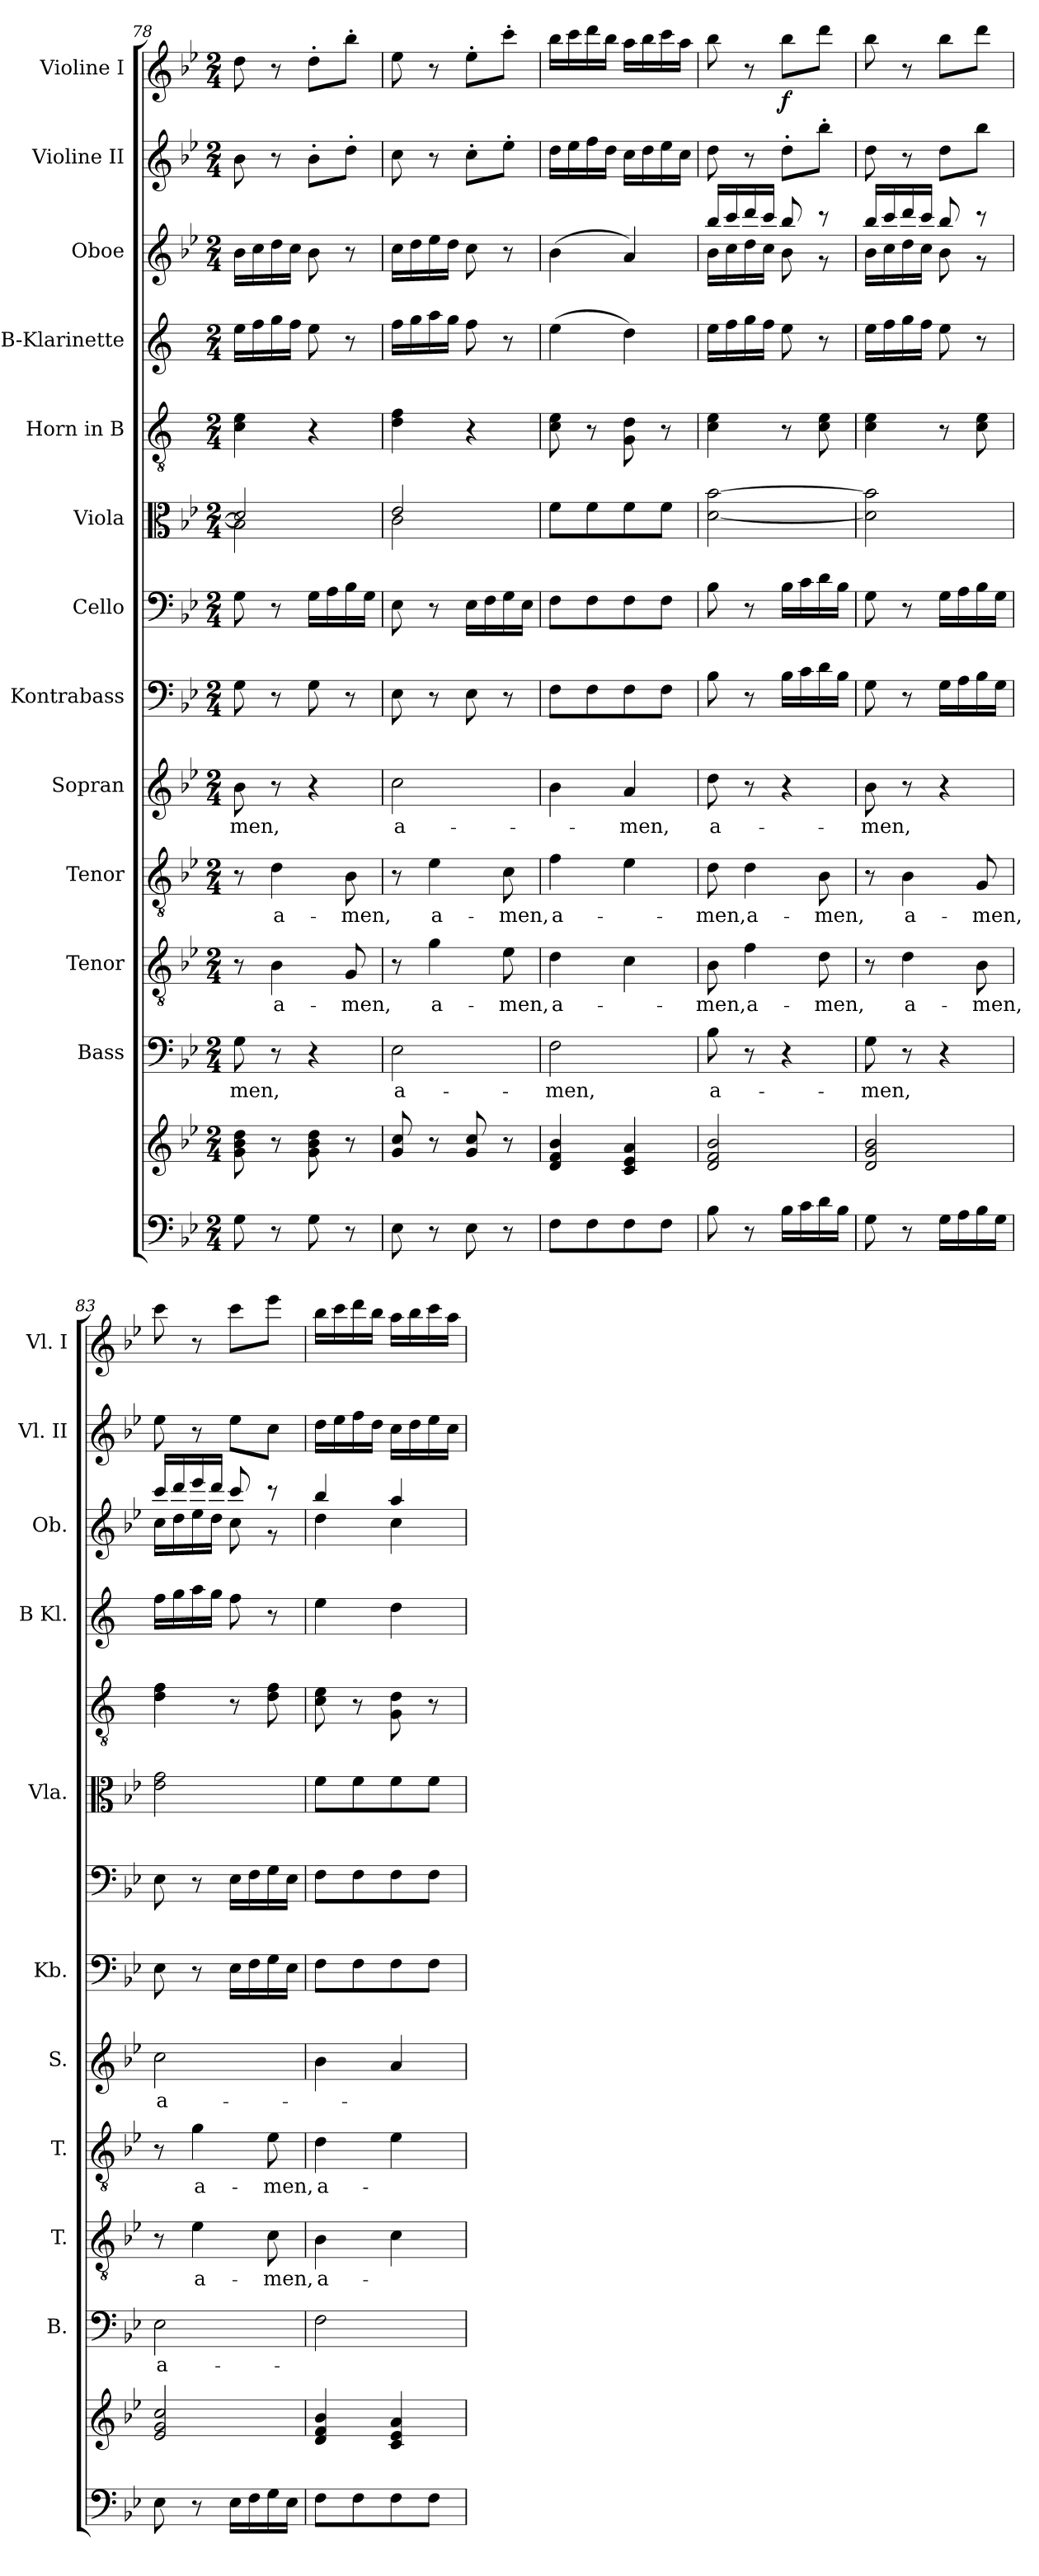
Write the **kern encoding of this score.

**kern	**kern	**kern	**text	**kern	**text	**kern	**text	**kern	**text	**kern	**kern	**kern	**kern	**kern	**kern	**kern	**kern	**dynam
*part13	*part13	*part12	*part12	*part11	*part11	*part10	*part10	*part9	*part9	*part8	*part7	*part6	*part5	*part4	*part3	*part2	*part1	*part1
*staff14	*staff13	*staff12	*staff12	*staff11	*staff11	*staff10	*staff10	*staff9	*staff9	*staff8	*staff7	*staff6	*staff5	*staff4	*staff3	*staff2	*staff1	*staff1
*	*	*I"Bass	*	*I"Tenor	*	*I"Tenor	*	*I"Sopran	*	*I"Kontrabass	*I"Cello	*I"Viola	*I"Horn in B	*I"B-Klarinette	*I"Oboe	*I"Violine II	*I"Violine I	*
*	*	*I'B.	*	*I'T.	*	*I'T.	*	*I'S.	*	*I'Kb.	*	*I'Vla.	*	*I'B Kl.	*I'Ob.	*I'Vl. II	*I'Vl. I	*
*clefF4	*clefG2	*clefF4	*	*clefGv2	*	*clefGv2	*	*clefG2	*	*clefF4	*clefF4	*clefC3	*clefGv2	*clefG2	*clefG2	*clefG2	*clefG2	*
*	*	*	*	*	*	*	*	*	*	*ITrd7c12	*	*	*ITrd1c2	*ITrd1c2	*	*	*	*
*k[b-e-]	*k[b-e-]	*k[b-e-]	*	*k[b-e-]	*	*k[b-e-]	*	*k[b-e-]	*	*k[b-e-]	*k[b-e-]	*k[b-e-]	*k[b-e-]	*k[b-e-]	*k[b-e-]	*k[b-e-]	*k[b-e-]	*
*B-:	*B-:	*B-:	*	*B-:	*	*B-:	*	*B-:	*	*B-:	*B-:	*B-:	*B-:	*B-:	*B-:	*B-:	*B-:	*
*M2/4	*M2/4	*M2/4	*	*M2/4	*	*M2/4	*	*M2/4	*	*M2/4	*M2/4	*M2/4	*M2/4	*M2/4	*M2/4	*M2/4	*M2/4	*
=78	=78	=78	=78	=78	=78	=78	=78	=78	=78	=78	=78	=78	=78	=78	=78	=78	=78	=78
!	!	!	!LO:LY:b	!	!	!	!	!	!LO:LY:b	!	!	!	!	!	!	!	!	!
*	*	*	*	*	*	*	*	*	*	*	*	*^	*	*	*	*	*	*
8G\	8g\ 8b-\ 8dd\	8G\	-men,	8r	.	8r	.	8b-\	-men,	8GG\	8G\	2d/]	2B-\]	4B-\ 4d\	16dd\LL	16b-\LL	8b-\	8dd\	.
.	.	.	.	.	.	.	.	.	.	.	.	.	.	.	16ee-\	16cc\	.	.	.
!	!	!	!	!	!LO:LY:b	!	!LO:LY:b	!	!	!	!	!	!	!	!	!	!	!	!
8r	8r	8r	.	4B-\	a-	4d\	a-	8r	.	8r	8r	.	.	.	16ff\	16dd\	8r	8r	.
.	.	.	.	.	.	.	.	.	.	.	.	.	.	.	16ee-\JJ	16cc\JJ	.	.	.
8G\	8g\ 8b-\ 8dd\	4r	.	.	.	.	.	4r	.	8GG\	16G\LL	.	.	4r	8dd\	8b-\	8b-'>\L	8dd'>\L	.
.	.	.	.	.	.	.	.	.	.	.	16A\	.	.	.	.	.	.	.	.
!	!	!	!	!	!LO:LY:b	!	!LO:LY:b	!	!	!	!	!	!	!	!	!	!	!	!
8r	8r	.	.	8G/	-men,	8B-\	-men,	.	.	8r	16B-\	.	.	.	8r	8r	8dd'>\J	8bb-'>\J	.
.	.	.	.	.	.	.	.	.	.	.	16G\JJ	.	.	.	.	.	.	.	.
=79	=79	=79	=79	=79	=79	=79	=79	=79	=79	=79	=79	=79	=79	=79	=79	=79	=79	=79	=79
!	!	!	!LO:LY:b	!	!	!	!	!	!LO:LY:b	!	!	!	!	!	!	!	!	!	!
8E-\	8g/ 8cc/	2E-\	a-	8r	.	8r	.	2cc\	a-	8EE-\	8E-\	2e-/	2c\	4c\ 4e-\	16ee-\LL	16cc\LL	8cc\	8ee-\	.
.	.	.	.	.	.	.	.	.	.	.	.	.	.	.	16ff\	16dd\	.	.	.
!	!	!	!	!	!LO:LY:b	!	!LO:LY:b	!	!	!	!	!	!	!	!	!	!	!	!
8r	8r	.	.	4g\	a-	4e-\	a-	.	.	8r	8r	.	.	.	16gg\	16ee-\	8r	8r	.
.	.	.	.	.	.	.	.	.	.	.	.	.	.	.	16ff\JJ	16dd\JJ	.	.	.
8E-\	8g/ 8cc/	.	.	.	.	.	.	.	.	8EE-\	16E-\LL	.	.	4r	8ee-\	8cc\	8cc'>\L	8ee-'>\L	.
.	.	.	.	.	.	.	.	.	.	.	16F\	.	.	.	.	.	.	.	.
!	!	!	!	!	!LO:LY:b	!	!LO:LY:b	!	!	!	!	!	!	!	!	!	!	!	!
8r	8r	.	.	8e-\	-men,	8c\	-men,	.	.	8r	16G\	.	.	.	8r	8r	8ee-'>\J	8ccc'>\J	.
.	.	.	.	.	.	.	.	.	.	.	16E-\JJ	.	.	.	.	.	.	.	.
*	*	*	*	*	*	*	*	*	*	*	*	*v	*v	*	*	*	*	*	*
=80	=80	=80	=80	=80	=80	=80	=80	=80	=80	=80	=80	=80	=80	=80	=80	=80	=80	=80
!	!	!	!LO:LY:b	!	!LO:LY:b	!	!LO:LY:b	!	!	!	!	!	!	!	!	!	!	!
8F\L	4d/ 4f/ 4b-/	2F\	-men,	4d\	a-	4f\	a-	4b-\	.	8FF\L	8F\L	8f\L	8B-\ 8d\	(>4dd\	(>4b-\	16dd\LL	16bb-\LL	.
.	.	.	.	.	.	.	.	.	.	.	.	.	.	.	.	16ee-\	16ccc\	.
8F\	.	.	.	.	.	.	.	.	.	8FF\	8F\	8f\	8r	.	.	16ff\	16ddd\	.
.	.	.	.	.	.	.	.	.	.	.	.	.	.	.	.	16dd\JJ	16bb-\JJ	.
!	!	!	!	!	!	!	!	!	!LO:LY:b	!	!	!	!	!	!	!	!	!
8F\	4c/ 4e-/ 4a/	.	.	4c\	.	4e-\	.	4a/	-men,	8FF\	8F\	8f\	8F\ 8c\	4cc\)	4a/)	16cc\LL	16aa\LL	.
.	.	.	.	.	.	.	.	.	.	.	.	.	.	.	.	16dd\	16bb-\	.
8F\J	.	.	.	.	.	.	.	.	.	8FF\J	8F\J	8f\J	8r	.	.	16ee-\	16ccc\	.
.	.	.	.	.	.	.	.	.	.	.	.	.	.	.	.	16cc\JJ	16aa\JJ	.
=81	=81	=81	=81	=81	=81	=81	=81	=81	=81	=81	=81	=81	=81	=81	=81	=81	=81	=81
!	!	!	!LO:LY:b	!	!LO:LY:b	!	!LO:LY:b	!	!LO:LY:b	!	!	!	!	!	!	!	!	!
*	*	*	*	*	*	*	*	*	*	*	*	*	*	*	*^	*	*	*
8B-\	2d/ 2f/ 2b-/	8B-\	a-	8B-\	-men,	8d\	-men,	8dd\	a-	8BB-\	8B-\	[2d\ [2b-\	4B-\ 4d\	16dd\LL	16bb-/LL	16b-\LL	8dd\	8bb-\	.
.	.	.	.	.	.	.	.	.	.	.	.	.	.	16ee-\	16ccc/	16cc\	.	.	.
!	!	!	!	!	!LO:LY:b	!	!LO:LY:b	!	!	!	!	!	!	!	!	!	!	!	!
8r	.	8r	.	4f\	a-	4d\	a-	8r	.	8r	8r	.	.	16ff\	16ddd/	16dd\	8r	8r	.
.	.	.	.	.	.	.	.	.	.	.	.	.	.	16ee-\JJ	16ccc/JJ	16cc\JJ	.	.	.
!	!	!	!	!	!	!	!	!	!	!	!	!	!	!	!	!	!	!	!LO:DY:b
16B-\LL	.	4r	.	.	.	.	.	4r	.	16BB-\LL	16B-\LL	.	8r	8dd\	8bb-/	8b-\	8dd'>\L	8bb-\L	f
16c\	.	.	.	.	.	.	.	.	.	16C\	16c\	.	.	.	.	.	.	.	.
!	!	!	!	!	!LO:LY:b	!	!LO:LY:b	!	!	!	!	!	!	!	!	!	!	!	!
16d\	.	.	.	8d\	-men,	8B-\	-men,	.	.	16D\	16d\	.	8B-\ 8d\	8r	8r	8r	8bb-'>\J	8ddd\J	.
16B-\JJ	.	.	.	.	.	.	.	.	.	16BB-\JJ	16B-\JJ	.	.	.	.	.	.	.	.
=82	=82	=82	=82	=82	=82	=82	=82	=82	=82	=82	=82	=82	=82	=82	=82	=82	=82	=82	=82
!	!	!	!LO:LY:b	!	!	!	!	!	!LO:LY:b	!	!	!	!	!	!	!	!	!	!
8G\	2d/ 2g/ 2b-/	8G\	-men,	8r	.	8r	.	8b-\	-men,	8GG\	8G\	2d\] 2b-\]	4B-\ 4d\	16dd\LL	16bb-/LL	16b-\LL	8dd\	8bb-\	.
.	.	.	.	.	.	.	.	.	.	.	.	.	.	16ee-\	16ccc/	16cc\	.	.	.
!	!	!	!	!	!LO:LY:b	!	!LO:LY:b	!	!	!	!	!	!	!	!	!	!	!	!
8r	.	8r	.	4d\	a-	4B-\	a-	8r	.	8r	8r	.	.	16ff\	16ddd/	16dd\	8r	8r	.
.	.	.	.	.	.	.	.	.	.	.	.	.	.	16ee-\JJ	16ccc/JJ	16cc\JJ	.	.	.
16G\LL	.	4r	.	.	.	.	.	4r	.	16GG\LL	16G\LL	.	8r	8dd\	8bb-/	8b-\	8dd\L	8bb-\L	.
16A\	.	.	.	.	.	.	.	.	.	16AA\	16A\	.	.	.	.	.	.	.	.
!	!	!	!	!	!LO:LY:b	!	!LO:LY:b	!	!	!	!	!	!	!	!	!	!	!	!
16B-\	.	.	.	8B-\	-men,	8G/	-men,	.	.	16BB-\	16B-\	.	8B-\ 8d\	8r	8r	8r	8bb-\J	8ddd\J	.
16G\JJ	.	.	.	.	.	.	.	.	.	16GG\JJ	16G\JJ	.	.	.	.	.	.	.	.
!!LO:PB:g=z
=83	=83	=83	=83	=83	=83	=83	=83	=83	=83	=83	=83	=83	=83	=83	=83	=83	=83	=83	=83
!	!	!	!LO:LY:b	!	!	!	!	!	!LO:LY:b	!	!	!	!	!	!	!	!	!	!
8E-\	2e-/ 2g/ 2cc/	2E-\	a-	8r	.	8r	.	2cc\	a-	8EE-\	8E-\	2e-\ 2g\	4c\ 4e-\	16ee-\LL	16ccc/LL	16cc\LL	8ee-\	8ccc\	.
.	.	.	.	.	.	.	.	.	.	.	.	.	.	16ff\	16ddd/	16dd\	.	.	.
!	!	!	!	!	!LO:LY:b	!	!LO:LY:b	!	!	!	!	!	!	!	!	!	!	!	!
8r	.	.	.	4e-\	a-	4g\	a-	.	.	8r	8r	.	.	16gg\	16eee-/	16ee-\	8r	8r	.
.	.	.	.	.	.	.	.	.	.	.	.	.	.	16ff\JJ	16ddd/JJ	16dd\JJ	.	.	.
16E-\LL	.	.	.	.	.	.	.	.	.	16EE-\LL	16E-\LL	.	8r	8ee-\	8ccc/	8cc\	8ee-\L	8ccc\L	.
16F\	.	.	.	.	.	.	.	.	.	16FF\	16F\	.	.	.	.	.	.	.	.
!	!	!	!	!	!LO:LY:b	!	!LO:LY:b	!	!	!	!	!	!	!	!	!	!	!	!
16G\	.	.	.	8c\	-men,	8e-\	-men,	.	.	16GG\	16G\	.	8c\ 8e-\	8r	8r	8r	8cc\J	8eee-\J	.
16E-\JJ	.	.	.	.	.	.	.	.	.	16EE-\JJ	16E-\JJ	.	.	.	.	.	.	.	.
=84	=84	=84	=84	=84	=84	=84	=84	=84	=84	=84	=84	=84	=84	=84	=84	=84	=84	=84	=84
!	!	!	!	!	!LO:LY:b	!	!LO:LY:b	!	!	!	!	!	!	!	!	!	!	!	!
8F\L	4d/ 4f/ 4b-/	2F\	.	4B-\	a-	4d\	a-	4b-\	.	8FF\L	8F\L	8f\L	8B-\ 8d\	4dd\	4bb-/	4dd\	16dd\LL	16bb-\LL	.
.	.	.	.	.	.	.	.	.	.	.	.	.	.	.	.	.	16ee-\	16ccc\	.
8F\	.	.	.	.	.	.	.	.	.	8FF\	8F\	8f\	8r	.	.	.	16ff\	16ddd\	.
.	.	.	.	.	.	.	.	.	.	.	.	.	.	.	.	.	16dd\JJ	16bb-\JJ	.
8F\	4c/ 4e-/ 4a/	.	.	4c\	.	4e-\	.	4a/	.	8FF\	8F\	8f\	8F\ 8c\	4cc\	4aa/	4cc\	16cc\LL	16aa\LL	.
.	.	.	.	.	.	.	.	.	.	.	.	.	.	.	.	.	16dd\	16bb-\	.
8F\J	.	.	.	.	.	.	.	.	.	8FF\J	8F\J	8f\J	8r	.	.	.	16ee-\	16ccc\	.
.	.	.	.	.	.	.	.	.	.	.	.	.	.	.	.	.	16cc\JJ	16aa\JJ	.
*	*	*	*	*	*	*	*	*	*	*	*	*	*	*	*v	*v	*	*	*
=	=	=	=	=	=	=	=	=	=	=	=	=	=	=	=	=	=	=
*-	*-	*-	*-	*-	*-	*-	*-	*-	*-	*-	*-	*-	*-	*-	*-	*-	*-	*-
